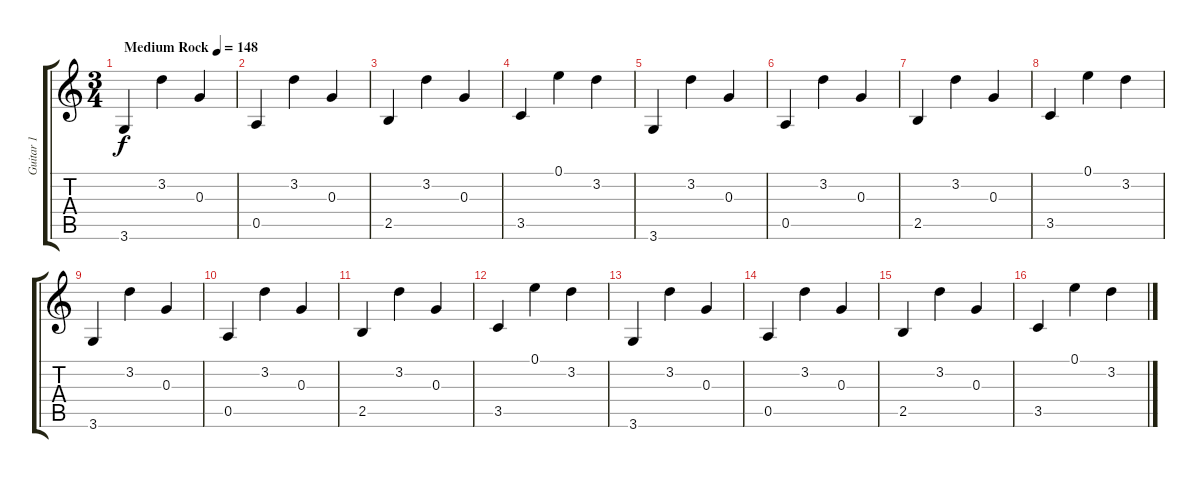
\track ("Guitar 1" "Guitar 1") {instrument acousticguitarsteel}
\staff {score tabs}
\tuning (E4 B3 G3 D3 A2 E2) {hide}
\ts (3 4)
\tempo (148 "Medium Rock")
\clef g2
\ks c
3.6.4{dy f instrument acousticguitarsteel} 3.2.4 0.3.4 |
0.5.4 3.2.4 0.3.4 |
2.5.4 3.2.4 0.3.4 |
3.5.4 0.1.4 3.2.4 |
3.6.4 3.2.4 0.3.4 |
0.5.4 3.2.4 0.3.4 |
2.5.4 3.2.4 0.3.4 |
3.5.4 0.1.4 3.2.4 |
3.6.4 3.2.4 0.3.4 |
0.5.4 3.2.4 0.3.4 |
2.5.4 3.2.4 0.3.4 |
3.5.4 0.1.4 3.2.4 |
3.6.4 3.2.4 0.3.4 |
0.5.4 3.2.4 0.3.4 |
2.5.4 3.2.4 0.3.4 |
3.5.4 0.1.4 3.2.4
